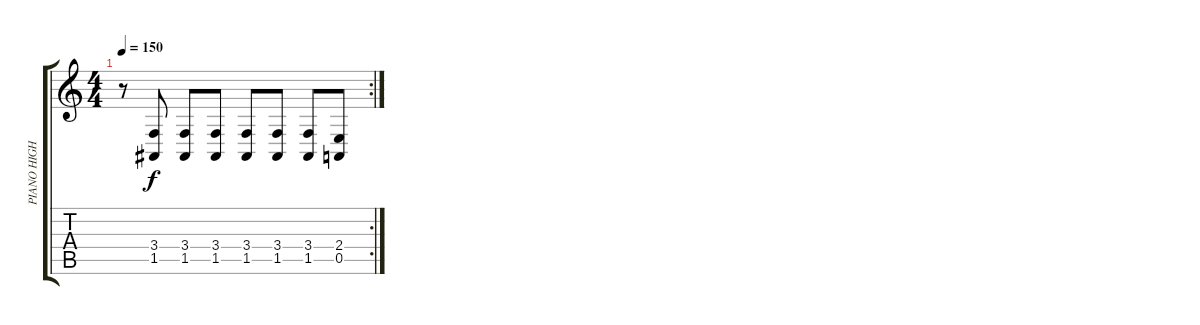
\track ("PIANO HIGHER" "PIANO HIGH") {instrument acousticgrandpiano}
\staff {score tabs}
\tuning (E4 B3 G3 D3 A2 E2) {hide}
\rc 2
\ts (4 4)
\tempo 150
\clef g2
\ks c
r.8{dy f} (3.4 1.5).8 (3.4 1.5).8 (3.4 1.5).8 (3.4 1.5).8 (3.4 1.5).8 (3.4 1.5).8 (2.4 0.5).8
